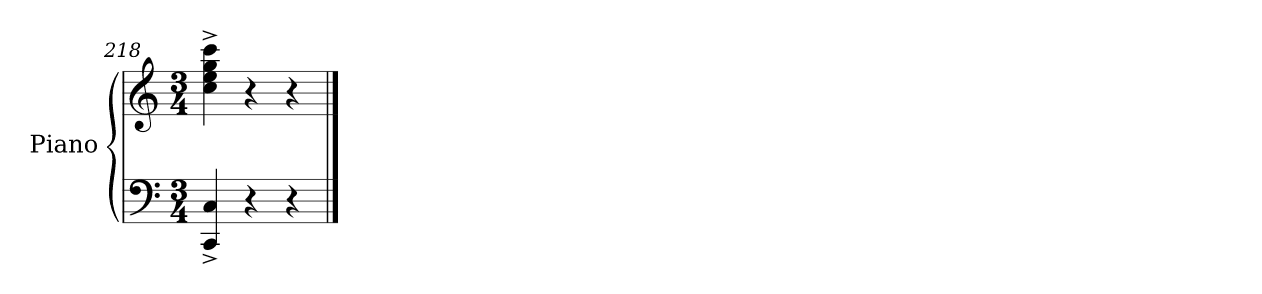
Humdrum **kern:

**kern	**kern	**dynam
*part1	*part1	*part1
*staff2	*staff1	*staff1/2
*I"Piano	*	*
*I'Pno.	*	*
*clefF4	*clefG2	*
*k[]	*k[]	*
*M3/4	*M3/4	*
=218	=218	=218
!	!	!LO:DY:b
4CC/^ 4C/^	4cc\^ 4ee\^ 4gg\^ 4ccc\^	other-dynamics
4r	4r	.
4r	4r	.
==	==	==
*-	*-	*-
